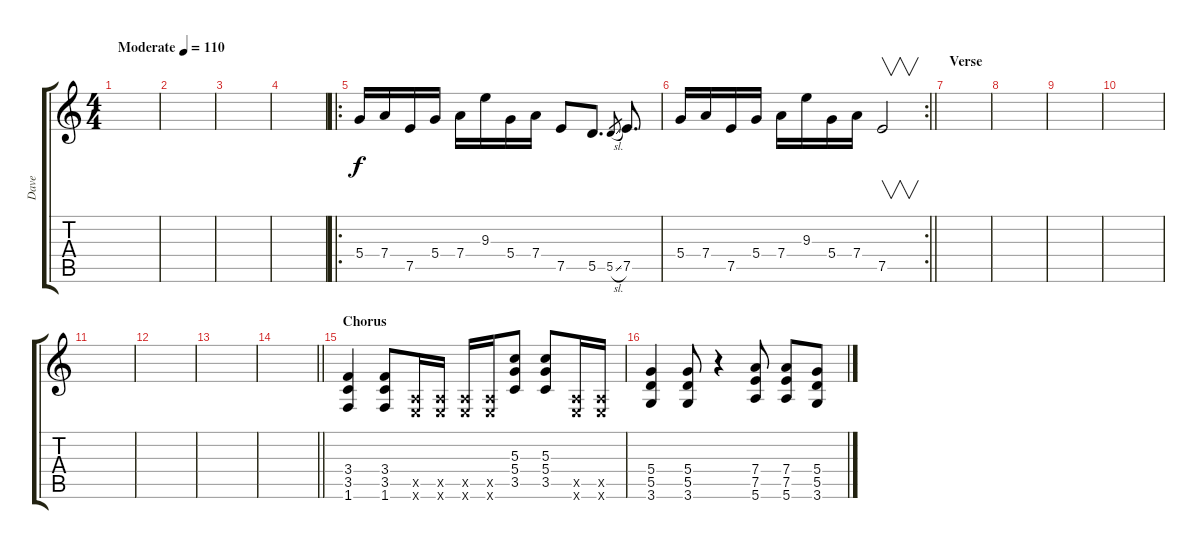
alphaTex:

\track ("Dave" "Dave") {instrument overdrivenguitar}
\staff {score tabs}
\tuning (E4 B3 G3 D3 A2 E2) {hide}
\ts (4 4)
\tempo (110 "Moderate")
\clef g2
\ks c
|
|
|
|
\ro
5.4.16 7.4.16 7.5.16 5.4.16 7.4.16 9.3.16 5.4.16 7.4.16 7.5.8 5.5.8{d} 5.5{sl}.8{gr} 7.5.8{d} |
\rc 2
\barLineRight lightlight
5.4.16 7.4.16 7.5.16 5.4.16 7.4.16 9.3.16 5.4.16 7.4.16 7.5.2{v} |
\section ("" "Verse")
|
|
|
|
|
|
|
\barLineRight lightlight
|
\section ("" "Chorus")
(3.4 3.5 1.6).4 (3.4 3.5 1.6).8 (0.5{x} 0.6{x}).16 (0.5{x} 0.6{x}).16 (0.5{x} 0.6{x}).16 (0.5{x} 0.6{x}).16 (5.3 5.4 3.5).8 (5.3 5.4 3.5).8 (0.5{x} 0.6{x}).16 (0.5{x} 0.6{x}).16 |
(5.4 5.5 3.6).4 (5.4 5.5 3.6).8 r.4 (7.4 7.5 5.6).8 (7.4 7.5 5.6).8 (5.4 5.5 3.6).8
